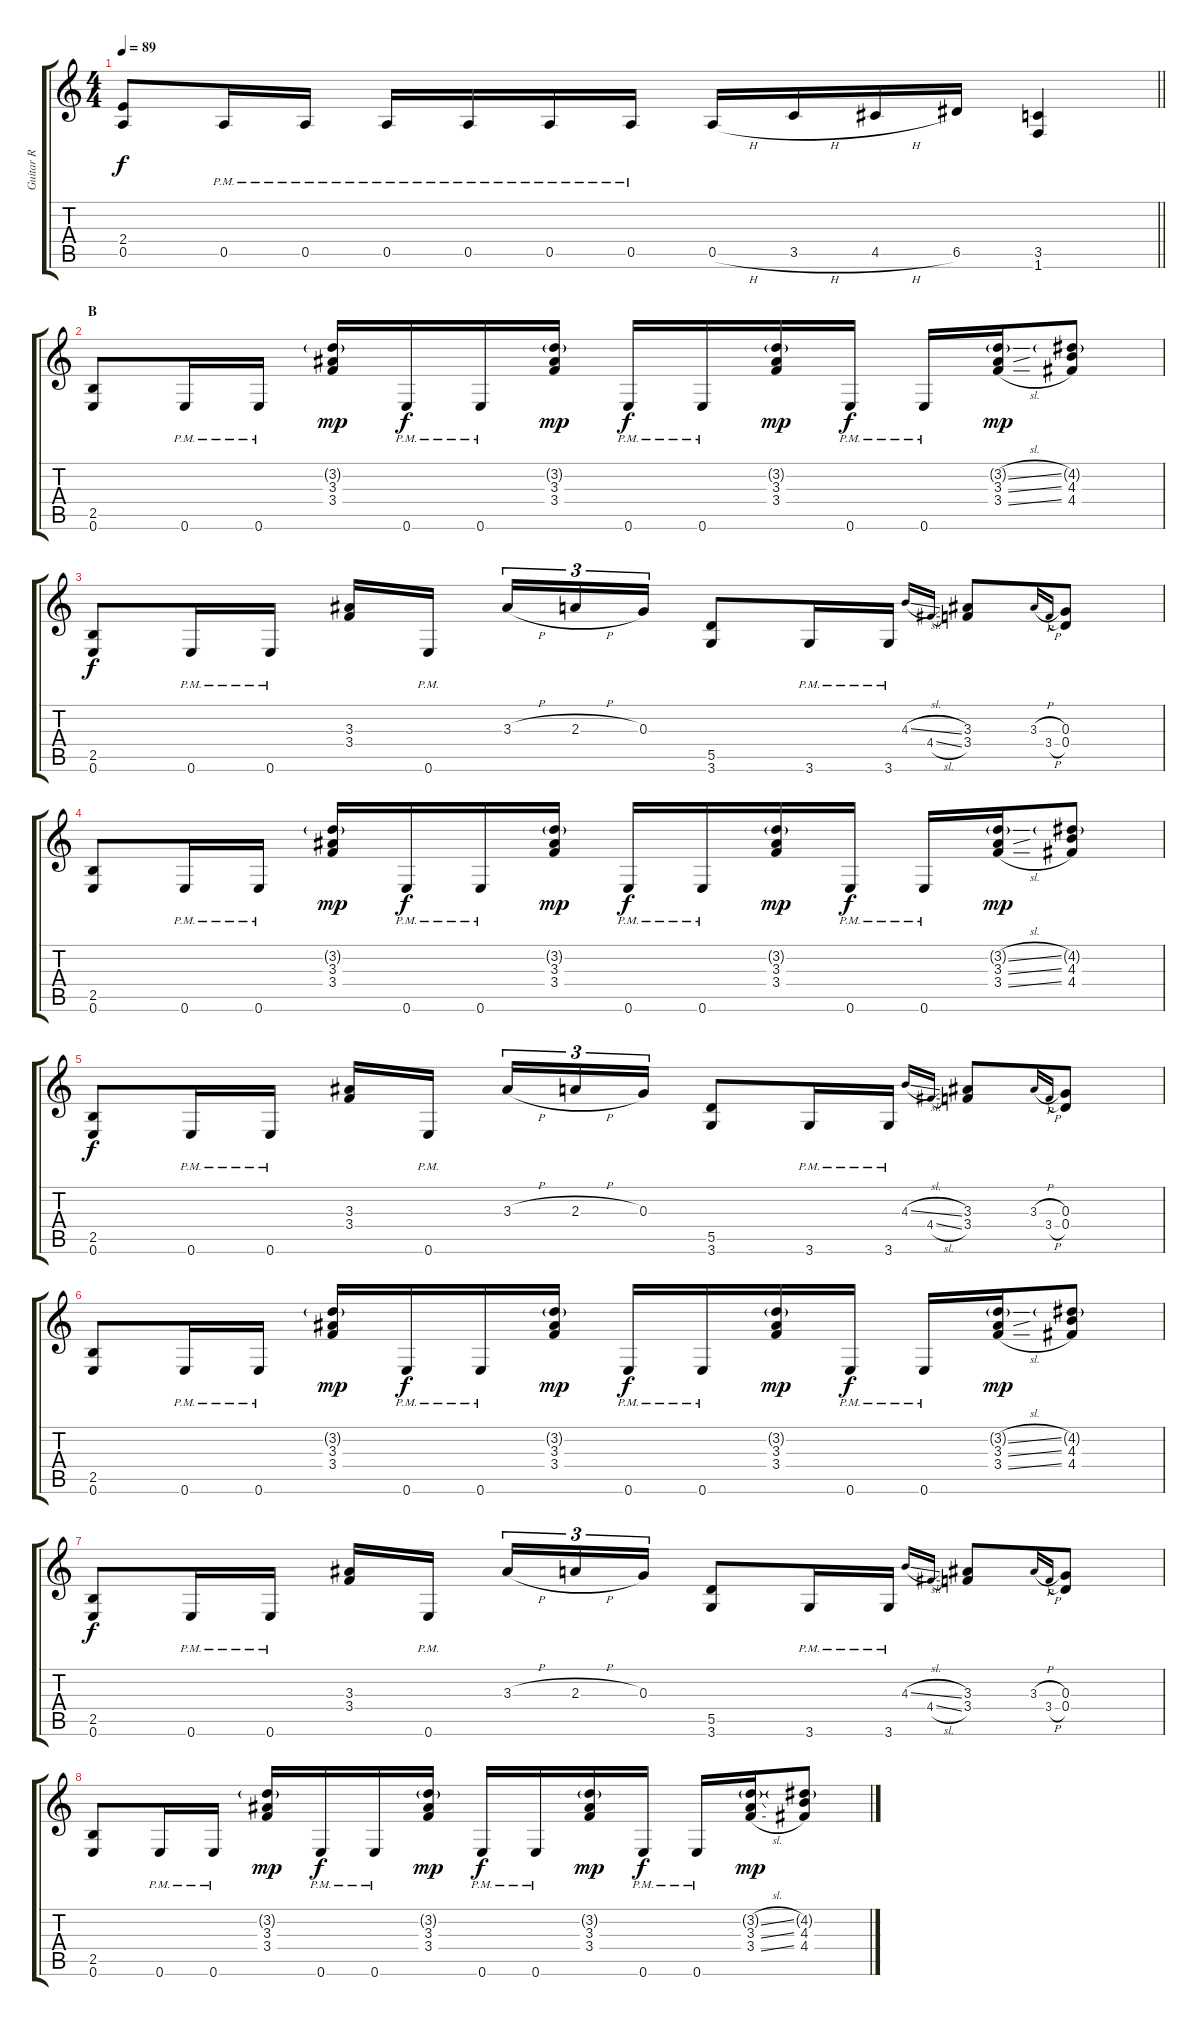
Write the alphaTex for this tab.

\track ("Guitar R" "Guitar R") {instrument overdrivenguitar}
\staff {score tabs}
\tuning (E4 B3 G3 D3 A2 E2) {hide}
\ts (4 4)
\tempo 89
\clef g2
\barLineRight lightlight
\ks c
(2.4 0.5).8{dy f} 0.5{pm}.16 0.5{pm}.16 0.5{pm}.16 0.5{pm}.16 0.5{pm}.16 0.5{pm}.16 0.5{h}.16 3.5{h}.16 4.5{h}.16 6.5.16 (3.5 1.6).4 |
\section ("" "B")
(2.5 0.6).8 0.6{pm}.16 0.6{pm}.16 (3.2{g} 3.3 3.4).16{dy mp} 0.6{pm}.16{dy f} 0.6{pm}.16 (3.2{g} 3.3 3.4).16{dy mp} 0.6{pm}.16{dy f} 0.6{pm}.16 (3.2{g} 3.3 3.4).16{dy mp} 0.6{pm}.16{dy f} 0.6{pm}.16 (3.2{sl g} 3.3{sl} 3.4{sl}).16{dy mp} (4.2{g} 4.3 4.4).8 |
(2.5 0.6).8{dy f} 0.6{pm}.16 0.6{pm}.16 (3.3 3.4).16 0.6{pm}.16{beam splitsecondary} 3.3{h}.16{tu (3 2)} 2.3{h}.16{tu (3 2)} 0.3.16{tu (3 2)} (5.5 3.6).8 3.6{pm}.16 3.6{pm}.16 4.3{sl}.16{gr onbeat} 4.4{sl}.16{gr onbeat} (3.3 3.4).8 3.3{h}.16{gr onbeat} 3.4{h}.16{gr onbeat} (0.3 0.4).8 |
(2.5 0.6).8 0.6{pm}.16 0.6{pm}.16 (3.2{g} 3.3 3.4).16{dy mp} 0.6{pm}.16{dy f} 0.6{pm}.16 (3.2{g} 3.3 3.4).16{dy mp} 0.6{pm}.16{dy f} 0.6{pm}.16 (3.2{g} 3.3 3.4).16{dy mp} 0.6{pm}.16{dy f} 0.6{pm}.16 (3.2{sl g} 3.3{sl} 3.4{sl}).16{dy mp} (4.2{g} 4.3 4.4).8 |
(2.5 0.6).8{dy f} 0.6{pm}.16 0.6{pm}.16 (3.3 3.4).16 0.6{pm}.16{beam splitsecondary} 3.3{h}.16{tu (3 2)} 2.3{h}.16{tu (3 2)} 0.3.16{tu (3 2)} (5.5 3.6).8 3.6{pm}.16 3.6{pm}.16 4.3{sl}.16{gr onbeat} 4.4{sl}.16{gr onbeat} (3.3 3.4).8 3.3{h}.16{gr onbeat} 3.4{h}.16{gr onbeat} (0.3 0.4).8 |
(2.5 0.6).8 0.6{pm}.16 0.6{pm}.16 (3.2{g} 3.3 3.4).16{dy mp} 0.6{pm}.16{dy f} 0.6{pm}.16 (3.2{g} 3.3 3.4).16{dy mp} 0.6{pm}.16{dy f} 0.6{pm}.16 (3.2{g} 3.3 3.4).16{dy mp} 0.6{pm}.16{dy f} 0.6{pm}.16 (3.2{sl g} 3.3{sl} 3.4{sl}).16{dy mp} (4.2{g} 4.3 4.4).8 |
(2.5 0.6).8{dy f} 0.6{pm}.16 0.6{pm}.16 (3.3 3.4).16 0.6{pm}.16{beam splitsecondary} 3.3{h}.16{tu (3 2)} 2.3{h}.16{tu (3 2)} 0.3.16{tu (3 2)} (5.5 3.6).8 3.6{pm}.16 3.6{pm}.16 4.3{sl}.16{gr onbeat} 4.4{sl}.16{gr onbeat} (3.3 3.4).8 3.3{h}.16{gr onbeat} 3.4{h}.16{gr onbeat} (0.3 0.4).8 |
(2.5 0.6).8 0.6{pm}.16 0.6{pm}.16 (3.2{g} 3.3 3.4).16{dy mp} 0.6{pm}.16{dy f} 0.6{pm}.16 (3.2{g} 3.3 3.4).16{dy mp} 0.6{pm}.16{dy f} 0.6{pm}.16 (3.2{g} 3.3 3.4).16{dy mp} 0.6{pm}.16{dy f} 0.6{pm}.16 (3.2{sl g} 3.3{sl} 3.4{sl}).16{dy mp} (4.2{g} 4.3 4.4).8
